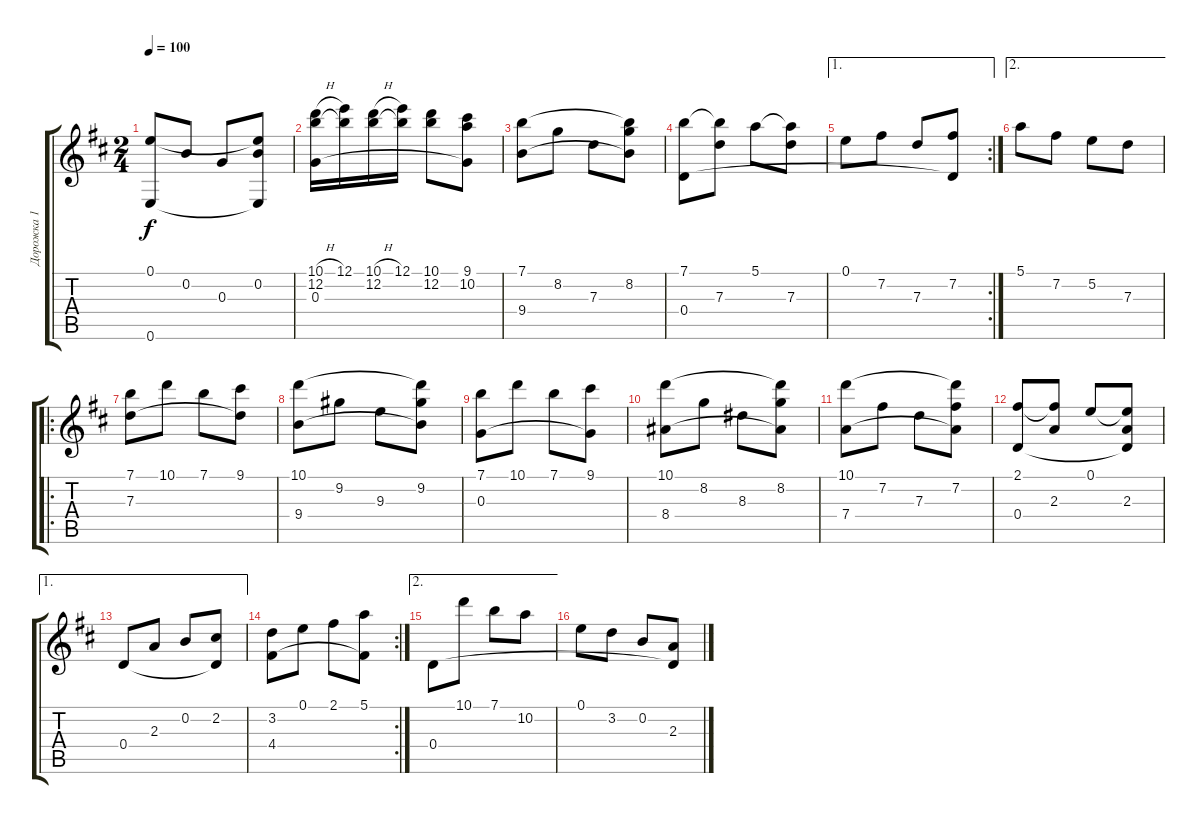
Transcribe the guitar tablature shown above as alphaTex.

\track ("Дорожка 1" "Дорожка 1") {instrument acousticguitarnylon}
\staff {score tabs}
\tuning (E4 B3 G3 D3 A2 E2) {hide}
\ts (2 4)
\tempo 100
\clef g2
\ks d
(0.1 0.6).8{dy f} 0.2.8 0.3.8 (0.1{t} 0.2 0.6{t}).8 |
(10.1{h} 12.2 0.3).16 (12.1 12.2{t}).16 (10.1{h} 12.2).16 (12.1 12.2{t}).16 (10.1 12.2).8 (9.1 10.2 0.3{t}).8 |
(7.1 9.4).8 8.2.8 7.3.8 (7.1{t} 8.2 9.4{t}).8 |
(7.1 0.4).8 (7.1{t} 7.3).8 5.1.8 (5.1{t} 7.3).8 |
\ae 1
\rc 2
0.1.8 7.2.8 7.3.8 (7.2 0.4{t}).8 |
\ae 2
5.1.8 7.2.8 5.2.8 7.3.8 |
\ro
(7.1 7.3).8 10.1.8 7.1.8 (9.1 7.3{t}).8 |
(10.1 9.4).8 9.2.8 9.3.8 (10.1{t} 9.2 9.4{t}).8 |
(7.1 0.3).8 10.1.8 7.1.8 (9.1 0.3{t}).8 |
(10.1 8.4).8 8.2.8 8.3.8 (10.1{t} 8.2 8.4{t}).8 |
(10.1 7.4).8 7.2.8 7.3.8 (10.1{t} 7.2 7.4{t}).8 |
(2.1 0.4).8 (2.1{t} 2.3).8 0.1.8 (0.1{t} 2.3 0.4{t}).8 |
\ae 1
0.4.8 2.3.8 0.2.8 (2.2 0.4{t}).8 |
\rc 2
(3.2 4.4).8 0.1.8 2.1.8 (5.1 4.4{t}).8 |
\ae 2
0.4.8 10.1.8 7.1.8 10.2.8 |
0.1.8 3.2.8 0.2.8 (2.3 0.4{t}).8
